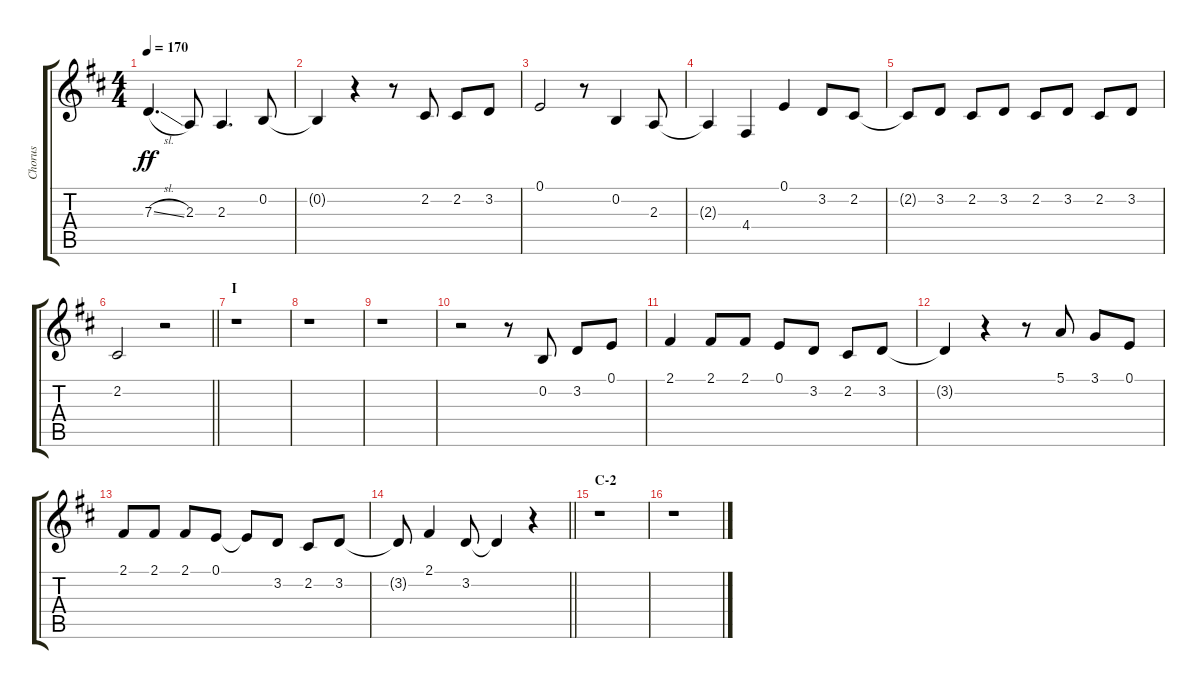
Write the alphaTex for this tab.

\track ("Chorus" "Chorus") {instrument voiceoohs}
\staff {score tabs}
\tuning (E4 B3 G3 D3 A2 E2) {hide}
\ts (4 4)
\tempo 170
\clef g2
\ks d
7.3{sl}.4{d dy ff} 2.3.8 2.3.4{d} 0.2.8 |
0.2{t}.4 r.4 r.8 2.2.8 2.2.8 3.2.8 |
0.1.2 r.8 0.2.4 2.3.8 |
2.3{t}.4 4.4.4 0.1.4 3.2.8 2.2.8 |
2.2{t}.8 3.2.8 2.2.8 3.2.8 2.2.8 3.2.8 2.2.8 3.2.8 |
\barLineRight lightlight
2.2.2 r.2 |
\section ("" "I")
r.1 |
r.1 |
r.1 |
r.2 r.8 0.2.8 3.2.8 0.1.8 |
2.1.4 2.1.8 2.1.8 0.1.8 3.2.8 2.2.8 3.2.8 |
3.2{t}.4 r.4 r.8 5.1.8 3.1.8 0.1.8 |
2.1.8 2.1.8 2.1.8 0.1.8 0.1{t}.8 3.2.8 2.2.8 3.2.8 |
\barLineRight lightlight
3.2{t}.8 2.1.4 3.2.8 3.2{t}.4 r.4 |
\section ("" "C-2")
r.1 |
r.1
